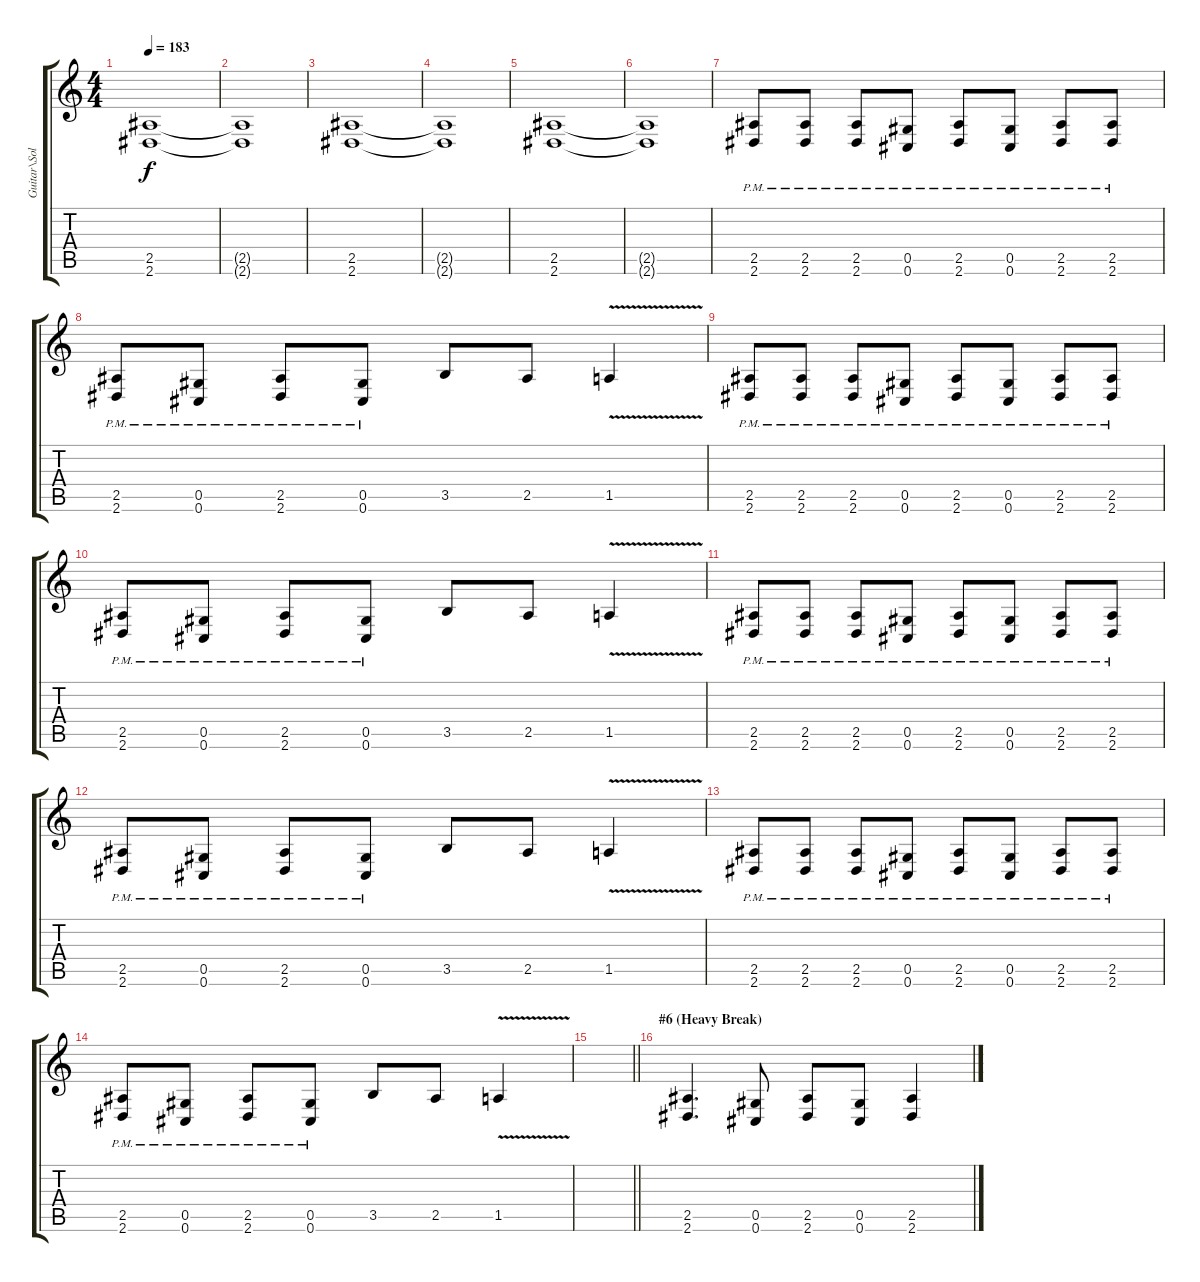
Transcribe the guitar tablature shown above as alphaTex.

\track ("Guitar\\Solo" "Guitar\\Sol") {instrument distortionguitar}
\staff {score tabs}
\tuning (Eb4 Bb3 Gb3 Db3 Ab2 Db2) {hide}
\ts (4 4)
\tempo 183
\clef g2
\ks c
(2.5 2.6).1{dy f} |
(2.5{t} 2.6{t}).1 |
(2.5 2.6).1 |
(2.5{t} 2.6{t}).1 |
(2.5 2.6).1 |
(2.5{t} 2.6{t}).1 |
(2.5{pm} 2.6{pm}).8 (2.5{pm} 2.6{pm}).8 (2.5{pm} 2.6{pm}).8 (0.5{pm} 0.6{pm}).8 (2.5{pm} 2.6{pm}).8 (0.5{pm} 0.6{pm}).8 (2.5{pm} 2.6{pm}).8 (2.5{pm} 2.6{pm}).8 |
(2.5{pm} 2.6{pm}).8 (0.5{pm} 0.6{pm}).8 (2.5{pm} 2.6{pm}).8 (0.5{pm} 0.6{pm}).8 3.5.8 2.5.8 1.5{v}.4 |
(2.5{pm} 2.6{pm}).8 (2.5{pm} 2.6{pm}).8 (2.5{pm} 2.6{pm}).8 (0.5{pm} 0.6{pm}).8 (2.5{pm} 2.6{pm}).8 (0.5{pm} 0.6{pm}).8 (2.5{pm} 2.6{pm}).8 (2.5{pm} 2.6{pm}).8 |
(2.5{pm} 2.6{pm}).8 (0.5{pm} 0.6{pm}).8 (2.5{pm} 2.6{pm}).8 (0.5{pm} 0.6{pm}).8 3.5.8 2.5.8 1.5{v}.4 |
(2.5{pm} 2.6{pm}).8 (2.5{pm} 2.6{pm}).8 (2.5{pm} 2.6{pm}).8 (0.5{pm} 0.6{pm}).8 (2.5{pm} 2.6{pm}).8 (0.5{pm} 0.6{pm}).8 (2.5{pm} 2.6{pm}).8 (2.5{pm} 2.6{pm}).8 |
(2.5{pm} 2.6{pm}).8 (0.5{pm} 0.6{pm}).8 (2.5{pm} 2.6{pm}).8 (0.5{pm} 0.6{pm}).8 3.5.8 2.5.8 1.5{v}.4 |
(2.5{pm} 2.6{pm}).8 (2.5{pm} 2.6{pm}).8 (2.5{pm} 2.6{pm}).8 (0.5{pm} 0.6{pm}).8 (2.5{pm} 2.6{pm}).8 (0.5{pm} 0.6{pm}).8 (2.5{pm} 2.6{pm}).8 (2.5{pm} 2.6{pm}).8 |
(2.5{pm} 2.6{pm}).8 (0.5{pm} 0.6{pm}).8 (2.5{pm} 2.6{pm}).8 (0.5{pm} 0.6{pm}).8 3.5.8 2.5.8 1.5{v}.4 |
\barLineRight lightlight
|
\section ("" "#6 (Heavy Break)")
(2.5 2.6).4{d} (0.5 0.6).8 (2.5 2.6).8 (0.5 0.6).8 (2.5 2.6).4
